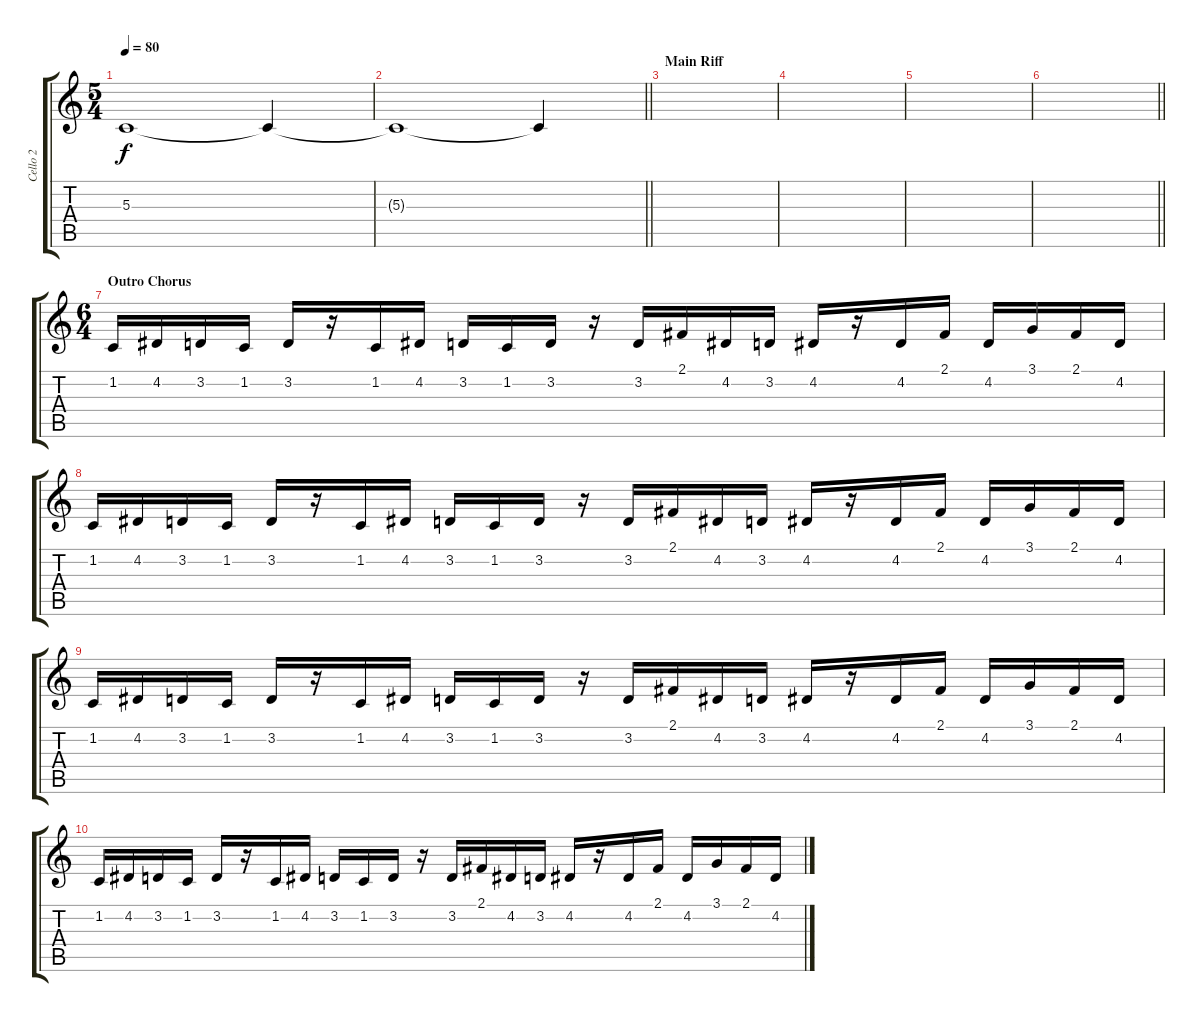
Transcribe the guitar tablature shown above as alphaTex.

\track ("Cello 2" "Cello 2") {instrument cello}
\staff {score tabs}
\tuning (E4 B3 G3 D3 A2 E2) {hide}
\ts (5 4)
\tempo 80
\clef g2
\ks c
5.3{t}.1{dy f} 5.3{t}.4 |
\barLineRight lightlight
5.3{t}.1 5.3{t}.4 |
\section ("" "Main Riff")
|
|
|
\barLineRight lightlight
|
\ts (6 4)
\section ("" "Outro Chorus")
1.2.16{volume 14 instrument cello} 4.2.16 3.2.16 1.2.16 3.2.16 r.16 1.2.16 4.2.16 3.2.16 1.2.16 3.2.16 r.16 3.2.16 2.1.16 4.2.16 3.2.16 4.2.16 r.16 4.2.16 2.1.16 4.2.16 3.1.16 2.1.16 4.2.16 |
1.2.16 4.2.16 3.2.16 1.2.16 3.2.16 r.16 1.2.16 4.2.16 3.2.16 1.2.16 3.2.16 r.16 3.2.16 2.1.16 4.2.16 3.2.16 4.2.16 r.16 4.2.16 2.1.16 4.2.16 3.1.16 2.1.16 4.2.16 |
1.2.16 4.2.16 3.2.16 1.2.16 3.2.16 r.16 1.2.16 4.2.16 3.2.16 1.2.16 3.2.16 r.16 3.2.16 2.1.16 4.2.16 3.2.16 4.2.16 r.16 4.2.16 2.1.16 4.2.16 3.1.16 2.1.16 4.2.16 |
1.2.16 4.2.16 3.2.16 1.2.16 3.2.16 r.16 1.2.16 4.2.16 3.2.16 1.2.16 3.2.16 r.16 3.2.16 2.1.16 4.2.16 3.2.16 4.2.16 r.16 4.2.16 2.1.16 4.2.16 3.1.16 2.1.16 4.2.16
